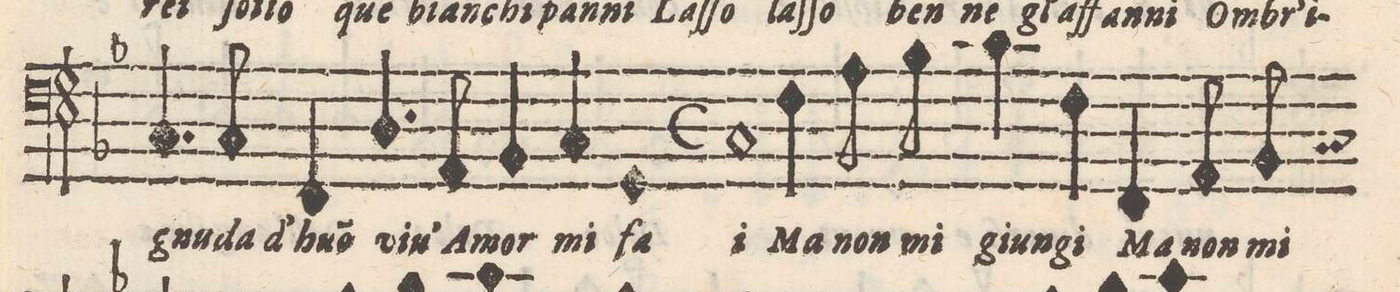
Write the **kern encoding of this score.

**kern	**text
*I"Basso	*
*clefF4	*
*k[b-]	*
*met(3)	*
*M3/1	*
4.Cny/	-gnu-
8C/	-da
4FF/	d'huo
4.D/	voi'
8AA/	A-
4BB-/	-mor
4C/	mi
2GG/	fa
=18||-	=18||-
*M2/1	*
*met(C)	*
1C	i
4F\	Ma
8A\	non
8B-\	mi
4c\	giun-
4F\	-gi
=19-	=19-
4FF/	Ma
8AA/	non
8BB-/	mi
*-	*-
